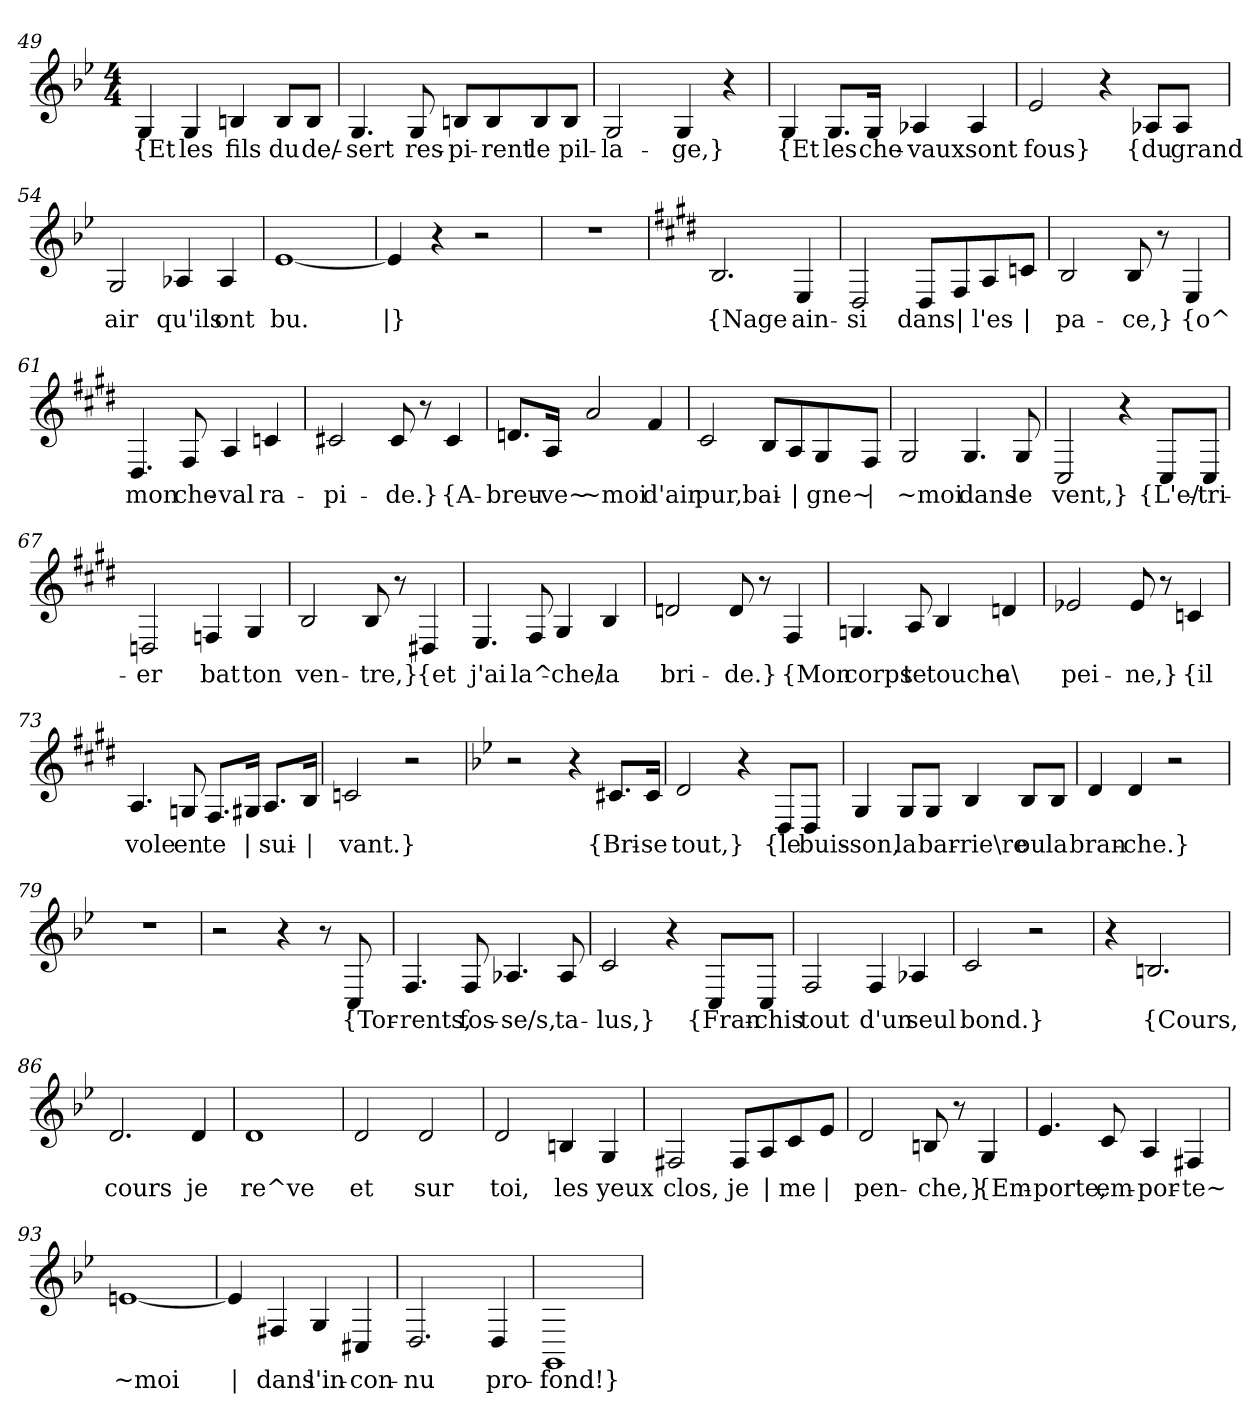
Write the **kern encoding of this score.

**kern	**text
*part1	*part1
*staff1	*staff1
!!LO:LB:g=z
*clefG2	*
*k[b-e-]	*
*M4/4	*
=49	=49
!	!LO:LY:b
4G/	{Et
!	!LO:LY:b
4G/	les
!	!LO:LY:b
4Bn/	fils
!	!LO:LY:b
8B/L	du
!	!LO:LY:b
8B/J	de/-
=50	=50
!	!LO:LY:b
4.G/	-sert
!	!LO:LY:b
8G/	res-
!	!LO:LY:b
8Bn/L	-pi-
!	!LO:LY:b
8B/	-rent
!	!LO:LY:b
8B/	le
!	!LO:LY:b
8B/J	pil-
=51	=51
!	!LO:LY:b
2G/	-la-
!	!LO:LY:b
4G/	-ge,}
4r	.
=52	=52
!	!LO:LY:b
4G/	{Et
!	!LO:LY:b
8.G/L	les
!	!LO:LY:b
16G/Jk	che-
!	!LO:LY:b
4A-X/	-vaux
!	!LO:LY:b
4A-/	sont
=53	=53
!	!LO:LY:b
2e-/	fous}
4r	.
!	!LO:LY:b
8A-X/L	{du
!	!LO:LY:b
8A-/J	grand
!!LO:PB:g=z
=54	=54
!	!LO:LY:b
2G/	air
!	!LO:LY:b
4A-X/	qu'ils
!	!LO:LY:b
4A-/	ont
=55	=55
!	!LO:LY:b
[1e-	bu.
=56	=56
!	!LO:LY:b
4e-/]	|}
4r	.
2r	.
=57	=57
1r	.
=58	=58
*k[f#c#g#d#]	*
!	!LO:LY:b
2.B/	{Nage
!	!LO:LY:b
4E/	ain-
=59	=59
!	!LO:LY:b
2D#/	-si
!	!LO:LY:b
8D#/L	dans
!	!LO:LY:b
8F#/	|
!	!LO:LY:b
8A/	l'es-
!	!LO:LY:b
8cn/J	|
=60	=60
!	!LO:LY:b
2B/	-pa-
!	!LO:LY:b
8B/	-ce,}
8r	.
!	!LO:LY:b
4E/	{o^
!!LO:LB:g=z
=61	=61
!	!LO:LY:b
4.D#/	mon
!	!LO:LY:b
8F#/	che-
!	!LO:LY:b
4A/	-val
!	!LO:LY:b
4cn/	ra-
=62	=62
!	!LO:LY:b
2c#X/	-pi-
!	!LO:LY:b
8c#/	-de.}
8r	.
!	!LO:LY:b
4c#/	{A-
=63	=63
!	!LO:LY:b
8.dn/L	-breu-
!	!LO:LY:b
16A/Jk	-ve~
!	!LO:LY:b
2a/	~moi
!	!LO:LY:b
4f#/	d'air
=64	=64
!	!LO:LY:b
2c#/	pur,
!	!LO:LY:b
8B/L	bai-
!	!LO:LY:b
8A/	|
!	!LO:LY:b
8G#/	-gne~
!	!LO:LY:b
8F#/J	|
=65	=65
!	!LO:LY:b
2G#/	~moi
!	!LO:LY:b
4.G#/	dans
!	!LO:LY:b
8G#/	le
!!LO:LB:g=z
=66	=66
!	!LO:LY:b
2C#/	vent,}
4r	.
!	!LO:LY:b
8C#/L	{L'e/-
!	!LO:LY:b
8C#/J	-tri-
=67	=67
!	!LO:LY:b
2Dn/	-er
!	!LO:LY:b
4Fn/	bat
!	!LO:LY:b
4G#/	ton
=68	=68
!	!LO:LY:b
2B/	ven-
!	!LO:LY:b
8B/	-tre,}
8r	.
!	!LO:LY:b
4D#X/	{et
=69	=69
!	!LO:LY:b
4.E/	j'ai
!	!LO:LY:b
8F#/	la^-
!	!LO:LY:b
4G#/	-che/
!	!LO:LY:b
4B/	la
=70	=70
!	!LO:LY:b
2dn/	bri-
!	!LO:LY:b
8d/	-de.}
8r	.
!	!LO:LY:b
4F#/	{Mon
=71	=71
!	!LO:LY:b
4.Gn/	corps
!	!LO:LY:b
8A/	te
!	!LO:LY:b
4B/	touche
!	!LO:LY:b
4dn/	a\
!!LO:LB:g=z
=72	=72
!	!LO:LY:b
2e-X/	pei-
!	!LO:LY:b
8e-/	-ne,}
8r	.
!	!LO:LY:b
4cn/	{il
=73	=73
!	!LO:LY:b
4.A/	vole
!	!LO:LY:b
8Gn/	en
!	!LO:LY:b
8.F#/L	te
!	!LO:LY:b
16G#X/Jk	|
!	!LO:LY:b
8.A/L	sui-
!	!LO:LY:b
16B/Jk	|
=74	=74
!	!LO:LY:b
2cn/	-vant.}
2r	.
=75	=75
*k[b-e-]	*
2r	.
4r	.
!	!LO:LY:b
8.c#X/L	{Bri-
!	!LO:LY:b
16c#/Jk	-se
=76	=76
!	!LO:LY:b
2d/	tout,}
4r	.
!	!LO:LY:b
8D/L	{le
!	!LO:LY:b
8D/J	buis-
!!LO:LB:g=z
=77	=77
!	!LO:LY:b
4G/	-son,
!	!LO:LY:b
8G/L	la
!	!LO:LY:b
8G/J	bar-
!	!LO:LY:b
4B-/	-rie\re
!	!LO:LY:b
8B-/L	ou
!	!LO:LY:b
8B-/J	la
=78	=78
!	!LO:LY:b
4d/	bran-
!	!LO:LY:b
4d/	-che.}
2r	.
=79	=79
1r	.
=80	=80
2r	.
4r	.
8r	.
!	!LO:LY:b
8C/	{Tor-
=81	=81
!	!LO:LY:b
4.F/	-rents,
!	!LO:LY:b
8F/	fos-
!	!LO:LY:b
4.A-X/	-se/s,
!	!LO:LY:b
8A-/	ta-
=82	=82
!	!LO:LY:b
2c/	-lus,}
4r	.
!	!LO:LY:b
8C/L	{Fran-
!	!LO:LY:b
8C/J	-chis
!!LO:LB:g=z
=83	=83
!	!LO:LY:b
2F/	tout
!	!LO:LY:b
4F/	d'un
!	!LO:LY:b
4A-X/	seul
=84	=84
!	!LO:LY:b
2c/	bond.}
2r	.
=85	=85
4r	.
!	!LO:LY:b
2.Bn/	{Cours,
=86	=86
!	!LO:LY:b
2.d/	cours
!	!LO:LY:b
4d/	je
=87	=87
!	!LO:LY:b
1d	re^ve
=88	=88
!	!LO:LY:b
2d/	et
!	!LO:LY:b
2d/	sur
=89	=89
!	!LO:LY:b
2d/	toi,
!	!LO:LY:b
4Bn/	les
!	!LO:LY:b
4G/	yeux
=90	=90
!	!LO:LY:b
2F#X/	clos,
!	!LO:LY:b
8F#/L	je
!	!LO:LY:b
8A/	|
!	!LO:LY:b
8c/	me
!	!LO:LY:b
8e-/J	|
!!LO:LB:g=z
=91	=91
!	!LO:LY:b
2d/	pen-
!	!LO:LY:b
8Bn/	-che,}
8r	.
!	!LO:LY:b
4G/	{Em-
=92	=92
!	!LO:LY:b
4.e-/	-porte,
!	!LO:LY:b
8c/	em-
!	!LO:LY:b
4A/	-por-
!	!LO:LY:b
4F#X/	-te~
=93	=93
!	!LO:LY:b
[1en	~moi
=94	=94
!	!LO:LY:b
4e/]	|
!	!LO:LY:b
4F#X/	dans
!	!LO:LY:b
4G/	l'in-
!	!LO:LY:b
4C#X/	-con-
=95	=95
!	!LO:LY:b
2.D/	-nu
!	!LO:LY:b
4D/	pro-
=96	=96
!	!LO:LY:b
1GG	-fond!}
=	=
*-	*-
